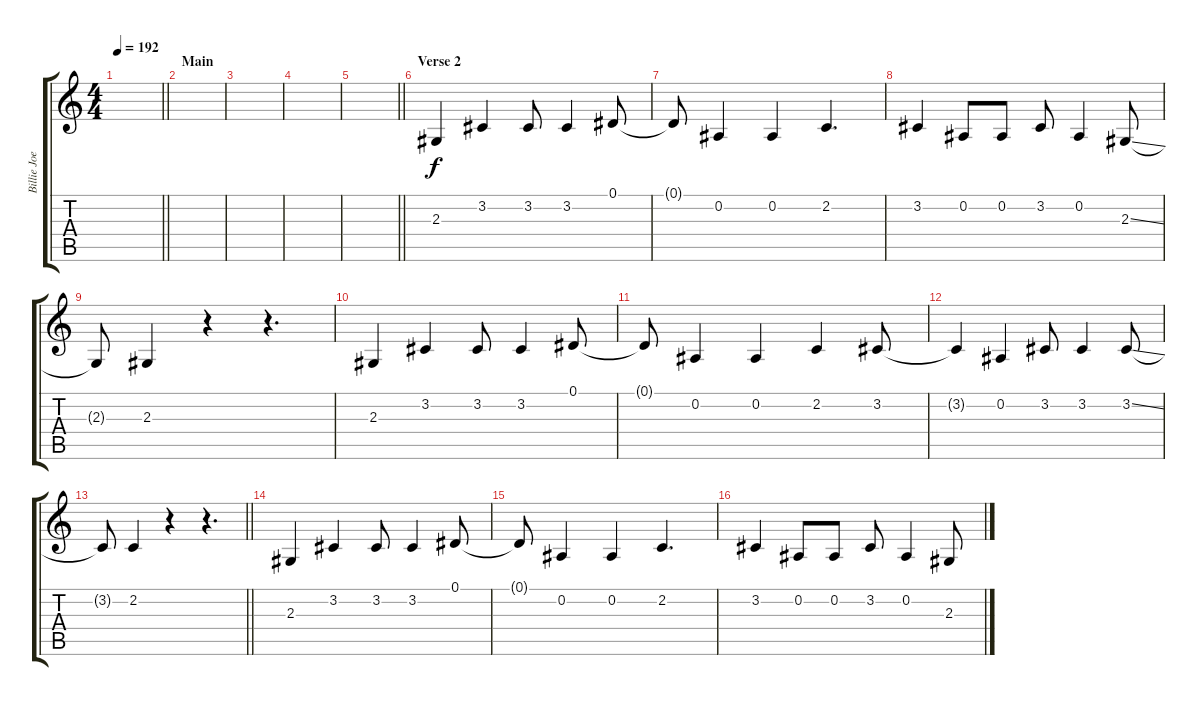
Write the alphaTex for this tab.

\track ("Billie Joe Armstrong - Vocals" "Billie Joe") {instrument altosax}
\staff {score tabs}
\tuning (Eb4 Bb3 Gb3 Db3 Ab2 Eb2) {hide}
\ts (4 4)
\tempo 192
\clef g2
\barLineRight lightlight
\ks c
|
\section ("" "Main")
|
|
|
\barLineRight lightlight
|
\section ("" "Verse 2")
2.3.4 3.2.4 3.2.8 3.2.4 0.1.8 |
0.1{t}.8 0.2.4 0.2.4 2.2.4{d} |
3.2.4 0.2.8 0.2.8 3.2.8 0.2.4 2.3{ss}.8 |
2.3{t}.8 2.3.4 r.4 r.4{d} |
2.3.4 3.2.4 3.2.8 3.2.4 0.1.8 |
0.1{t}.8 0.2.4 0.2.4 2.2.4 3.2.8 |
3.2{t}.4 0.2.4 3.2.8 3.2.4 3.2{ss}.8 |
\barLineRight lightlight
3.2{t}.8 2.2.4 r.4 r.4{d} |
2.3.4 3.2.4 3.2.8 3.2.4 0.1.8 |
0.1{t}.8 0.2.4 0.2.4 2.2.4{d} |
3.2.4 0.2.8 0.2.8 3.2.8 0.2.4 2.3{ss}.8
